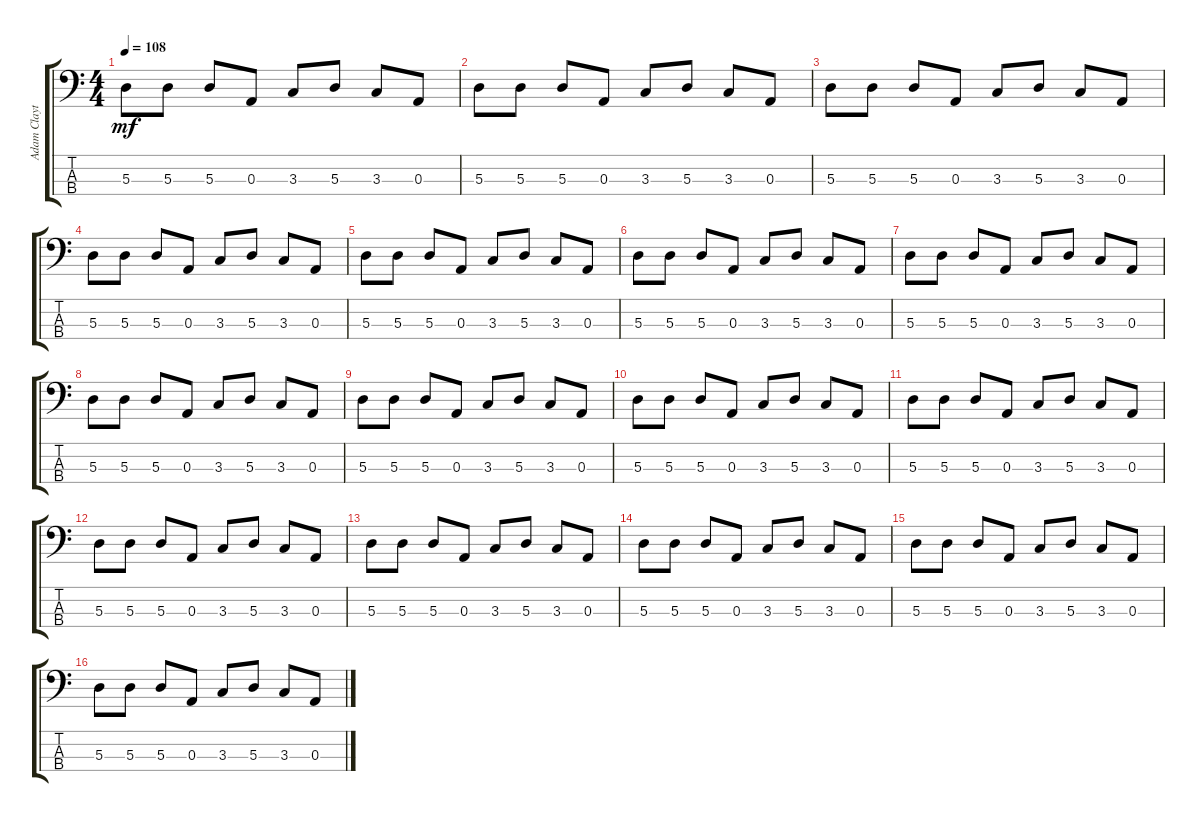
\track ("Adam Clayton" "Adam Clayt") {instrument electricbasspick}
\staff {score tabs}
\tuning (G2 D2 A1 E1) {hide}
\ts (4 4)
\tempo 108
\clef f4
\ks c
5.3.8{dy mf} 5.3.8 5.3.8 0.3.8 3.3.8 5.3.8 3.3.8 0.3.8 |
5.3.8 5.3.8 5.3.8 0.3.8 3.3.8 5.3.8 3.3.8 0.3.8 |
5.3.8 5.3.8 5.3.8 0.3.8 3.3.8 5.3.8 3.3.8 0.3.8 |
5.3.8 5.3.8 5.3.8 0.3.8 3.3.8 5.3.8 3.3.8 0.3.8 |
5.3.8 5.3.8 5.3.8 0.3.8 3.3.8 5.3.8 3.3.8 0.3.8 |
5.3.8 5.3.8 5.3.8 0.3.8 3.3.8 5.3.8 3.3.8 0.3.8 |
5.3.8 5.3.8 5.3.8 0.3.8 3.3.8 5.3.8 3.3.8 0.3.8 |
5.3.8 5.3.8 5.3.8 0.3.8 3.3.8 5.3.8 3.3.8 0.3.8 |
5.3.8 5.3.8 5.3.8 0.3.8 3.3.8 5.3.8 3.3.8 0.3.8 |
5.3.8 5.3.8 5.3.8 0.3.8 3.3.8 5.3.8 3.3.8 0.3.8 |
5.3.8 5.3.8 5.3.8 0.3.8 3.3.8 5.3.8 3.3.8 0.3.8 |
5.3.8 5.3.8 5.3.8 0.3.8 3.3.8 5.3.8 3.3.8 0.3.8 |
5.3.8 5.3.8 5.3.8 0.3.8 3.3.8 5.3.8 3.3.8 0.3.8 |
5.3.8 5.3.8 5.3.8 0.3.8 3.3.8 5.3.8 3.3.8 0.3.8 |
5.3.8 5.3.8 5.3.8 0.3.8 3.3.8 5.3.8 3.3.8 0.3.8 |
5.3.8 5.3.8 5.3.8 0.3.8 3.3.8 5.3.8 3.3.8 0.3.8
